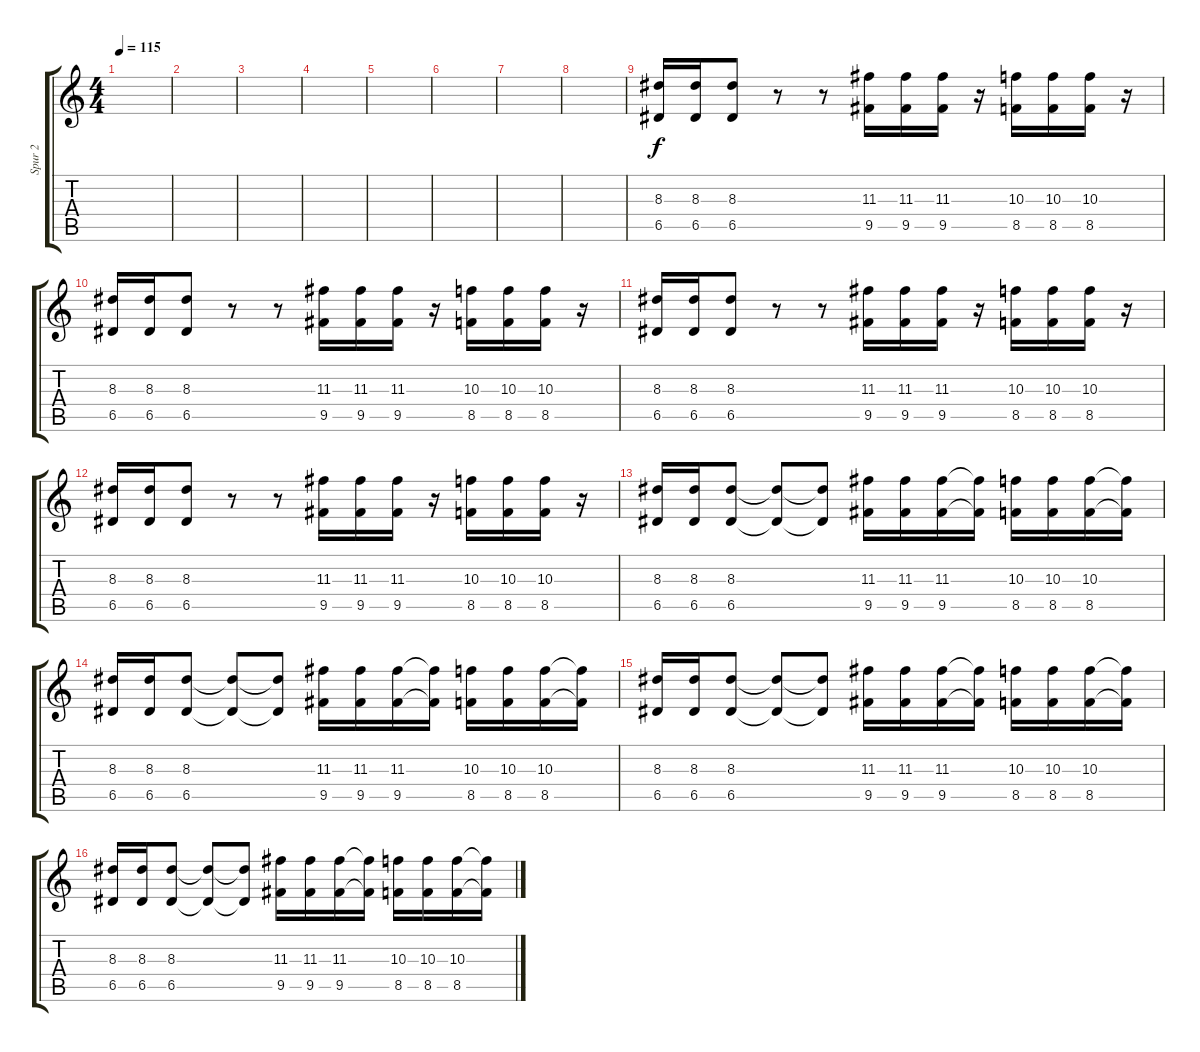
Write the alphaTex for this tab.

\track ("Spur 2" "Spur 2") {instrument overdrivenguitar}
\staff {score tabs}
\tuning (E4 B3 G3 D3 A2 E2) {hide}
\ts (4 4)
\tempo 115
\clef g2
\ks c
|
|
|
|
|
|
|
|
(8.3 6.5).16 (8.3 6.5).16 (8.3 6.5).8 r.8 r.8 (11.3 9.5).16 (11.3 9.5).16 (11.3 9.5).16 r.16 (10.3 8.5).16 (10.3 8.5).16 (10.3 8.5).16 r.16 |
(8.3 6.5).16 (8.3 6.5).16 (8.3 6.5).8 r.8 r.8 (11.3 9.5).16 (11.3 9.5).16 (11.3 9.5).16 r.16 (10.3 8.5).16 (10.3 8.5).16 (10.3 8.5).16 r.16 |
(8.3 6.5).16 (8.3 6.5).16 (8.3 6.5).8 r.8 r.8 (11.3 9.5).16 (11.3 9.5).16 (11.3 9.5).16 r.16 (10.3 8.5).16 (10.3 8.5).16 (10.3 8.5).16 r.16 |
(8.3 6.5).16 (8.3 6.5).16 (8.3 6.5).8 r.8 r.8 (11.3 9.5).16 (11.3 9.5).16 (11.3 9.5).16 r.16 (10.3 8.5).16 (10.3 8.5).16 (10.3 8.5).16 r.16 |
(8.3 6.5).16 (8.3 6.5).16 (8.3 6.5).8 (8.3{t} 6.5{t}).8 (8.3{t} 6.5{t}).8 (11.3 9.5).16 (11.3 9.5).16 (11.3 9.5).16 (11.3{t} 9.5{t}).16 (10.3 8.5).16 (10.3 8.5).16 (10.3 8.5).16 (10.3{t} 8.5{t}).16 |
(8.3 6.5).16 (8.3 6.5).16 (8.3 6.5).8 (8.3{t} 6.5{t}).8 (8.3{t} 6.5{t}).8 (11.3 9.5).16 (11.3 9.5).16 (11.3 9.5).16 (11.3{t} 9.5{t}).16 (10.3 8.5).16 (10.3 8.5).16 (10.3 8.5).16 (10.3{t} 8.5{t}).16 |
(8.3 6.5).16 (8.3 6.5).16 (8.3 6.5).8 (8.3{t} 6.5{t}).8 (8.3{t} 6.5{t}).8 (11.3 9.5).16 (11.3 9.5).16 (11.3 9.5).16 (11.3{t} 9.5{t}).16 (10.3 8.5).16 (10.3 8.5).16 (10.3 8.5).16 (10.3{t} 8.5{t}).16 |
(8.3 6.5).16 (8.3 6.5).16 (8.3 6.5).8 (8.3{t} 6.5{t}).8 (8.3{t} 6.5{t}).8 (11.3 9.5).16 (11.3 9.5).16 (11.3 9.5).16 (11.3{t} 9.5{t}).16 (10.3 8.5).16 (10.3 8.5).16 (10.3 8.5).16 (10.3{t} 8.5{t}).16
